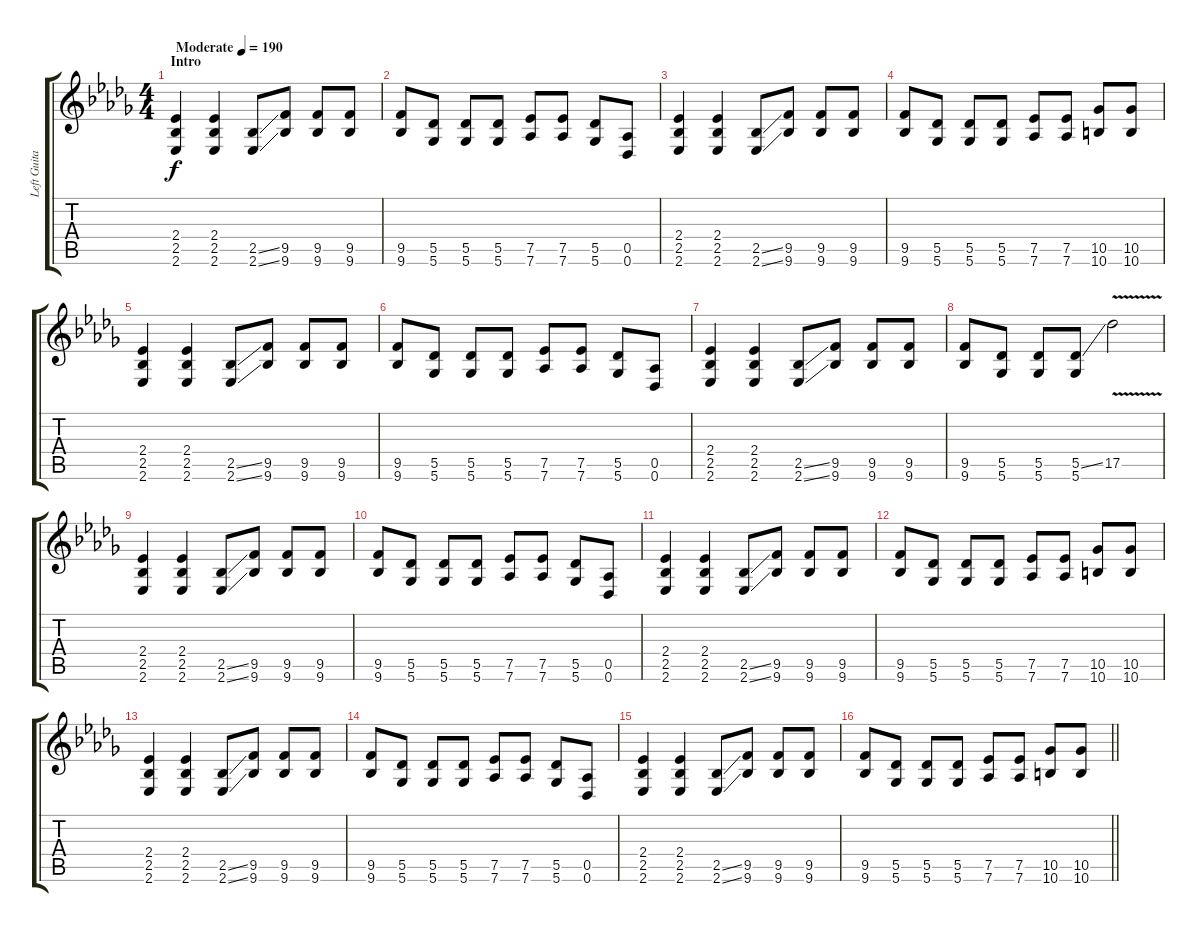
\track ("Left Guitar" "Left Guita") {instrument distortionguitar}
\staff {score tabs}
\tuning (Eb4 Bb3 Gb3 Db3 Ab2 Db2) {hide}
\ts (4 4)
\section ("" "Intro")
\tempo (190 "Moderate")
\clef g2
\ks db
(2.4 2.5 2.6).4{dy f instrument distortionguitar} (2.4 2.5 2.6).4 (2.5{ss} 2.6{ss}).8 (9.5 9.6).8 (9.5 9.6).8 (9.5 9.6).8 |
(9.5 9.6).8 (5.5 5.6).8 (5.5 5.6).8 (5.5 5.6).8 (7.5 7.6).8 (7.5 7.6).8 (5.5 5.6).8 (0.5 0.6).8 |
(2.4 2.5 2.6).4 (2.4 2.5 2.6).4 (2.5{ss} 2.6{ss}).8 (9.5 9.6).8 (9.5 9.6).8 (9.5 9.6).8 |
(9.5 9.6).8 (5.5 5.6).8 (5.5 5.6).8 (5.5 5.6).8 (7.5 7.6).8 (7.5 7.6).8 (10.5 10.6).8 (10.5 10.6).8 |
(2.4 2.5 2.6).4 (2.4 2.5 2.6).4 (2.5{ss} 2.6{ss}).8 (9.5 9.6).8 (9.5 9.6).8 (9.5 9.6).8 |
(9.5 9.6).8 (5.5 5.6).8 (5.5 5.6).8 (5.5 5.6).8 (7.5 7.6).8 (7.5 7.6).8 (5.5 5.6).8 (0.5 0.6).8 |
(2.4 2.5 2.6).4 (2.4 2.5 2.6).4 (2.5{ss} 2.6{ss}).8 (9.5 9.6).8 (9.5 9.6).8 (9.5 9.6).8 |
(9.5 9.6).8 (5.5 5.6).8 (5.5 5.6).8 (5.5{ss} 5.6).8 17.5{v}.2 |
(2.4 2.5 2.6).4 (2.4 2.5 2.6).4 (2.5{ss} 2.6{ss}).8 (9.5 9.6).8 (9.5 9.6).8 (9.5 9.6).8 |
(9.5 9.6).8 (5.5 5.6).8 (5.5 5.6).8 (5.5 5.6).8 (7.5 7.6).8 (7.5 7.6).8 (5.5 5.6).8 (0.5 0.6).8 |
(2.4 2.5 2.6).4 (2.4 2.5 2.6).4 (2.5{ss} 2.6{ss}).8 (9.5 9.6).8 (9.5 9.6).8 (9.5 9.6).8 |
(9.5 9.6).8 (5.5 5.6).8 (5.5 5.6).8 (5.5 5.6).8 (7.5 7.6).8 (7.5 7.6).8 (10.5 10.6).8 (10.5 10.6).8 |
(2.4 2.5 2.6).4 (2.4 2.5 2.6).4 (2.5{ss} 2.6{ss}).8 (9.5 9.6).8 (9.5 9.6).8 (9.5 9.6).8 |
(9.5 9.6).8 (5.5 5.6).8 (5.5 5.6).8 (5.5 5.6).8 (7.5 7.6).8 (7.5 7.6).8 (5.5 5.6).8 (0.5 0.6).8 |
(2.4 2.5 2.6).4 (2.4 2.5 2.6).4 (2.5{ss} 2.6{ss}).8 (9.5 9.6).8 (9.5 9.6).8 (9.5 9.6).8 |
\barLineRight lightlight
(9.5 9.6).8 (5.5 5.6).8 (5.5 5.6).8 (5.5 5.6).8 (7.5 7.6).8 (7.5 7.6).8 (10.5 10.6).8 (10.5 10.6).8
